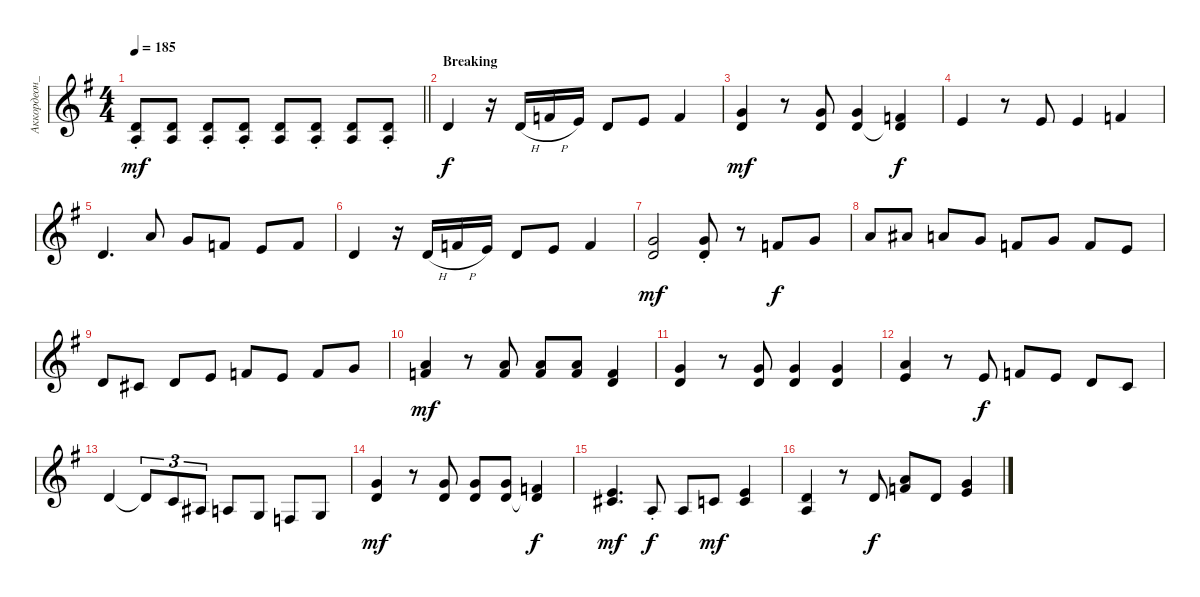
\track ("Аккордеон_1" "Аккордеон_") {instrument accordion}
\staff {score}
\tuning (E4 B3 G3 D3 A2 E2) {hide}
\ts (4 4)
\tempo 185
\clef g2
\barLineRight lightlight
\ks eminor
(3.2{st} 2.3{st}).8{dy mf} (3.2 2.3).8 (3.2{st} 2.3{st}).8 (3.2{st} 2.3{st}).8 (3.2 2.3).8 (3.2{st} 2.3{st}).8 (3.2 2.3).8 (3.2{st} 2.3{st}).8 |
\section ("" "Breaking")
3.2.4{dy f} r.16 3.2{h}.16 6.2{h}.16 5.2.16 3.2.8 5.2.8 6.2.4 |
(3.1 3.2).4{dy mf} r.8 (3.1 3.2).8 (3.1 3.2).4 (1.1 3.2{t}).4{dy f} |
0.1.4 r.8 0.1.8 0.1.4 1.1.4 |
3.2.4{d} 5.1.8 3.1.8 1.1.8 0.1.8 1.1.8 |
3.2.4 r.16 3.2{h}.16 6.2{h}.16 5.2.16 3.2.8 5.2.8 6.2.4 |
(3.1 3.2).2{dy mf} (3.1{st} 3.2{st}).8 r.8 1.1.8{dy f} 3.1.8 |
5.1.8 6.1.8 5.1.8 3.1.8 1.1.8 3.1.8 1.1.8 0.1.8 |
3.2.8 2.2.8 3.2.8 5.2.8 1.1.8 0.1.8 1.1.8 3.1.8 |
(5.1 6.2).4{dy mf} r.8 (5.1 6.2).8 (5.1 6.2).8 (5.1 6.2).8 (1.1 3.2).4 |
(3.1 3.2).4 r.8 (3.1 3.2).8 (3.1 3.2).4 (3.1 3.2).4 |
(5.1 5.2).4 r.8 0.1.8{dy f} 1.1.8 0.1.8 3.2.8 1.2.8 |
3.2.4 3.2{t}.8{tu (3 2)} 1.2.8{tu (3 2)} 3.3.8{tu (3 2)} 2.3.8 0.3.8 3.4.8 0.3.8 |
(3.1 3.2).4{dy mf} r.8 (3.1 3.2).8 (3.1 3.2).8 (3.1 3.2).8 (1.1 3.2{t}).4{dy f} |
(0.1 2.2).4{d dy mf} 2.3{st}.8{dy f} 2.3.8 5.3.8{dy mf} (5.2 5.3).4 |
(3.2 2.3).4 r.8 7.3.8{dy f} (5.1 6.2).8 7.3.8 (3.1 5.2).4
